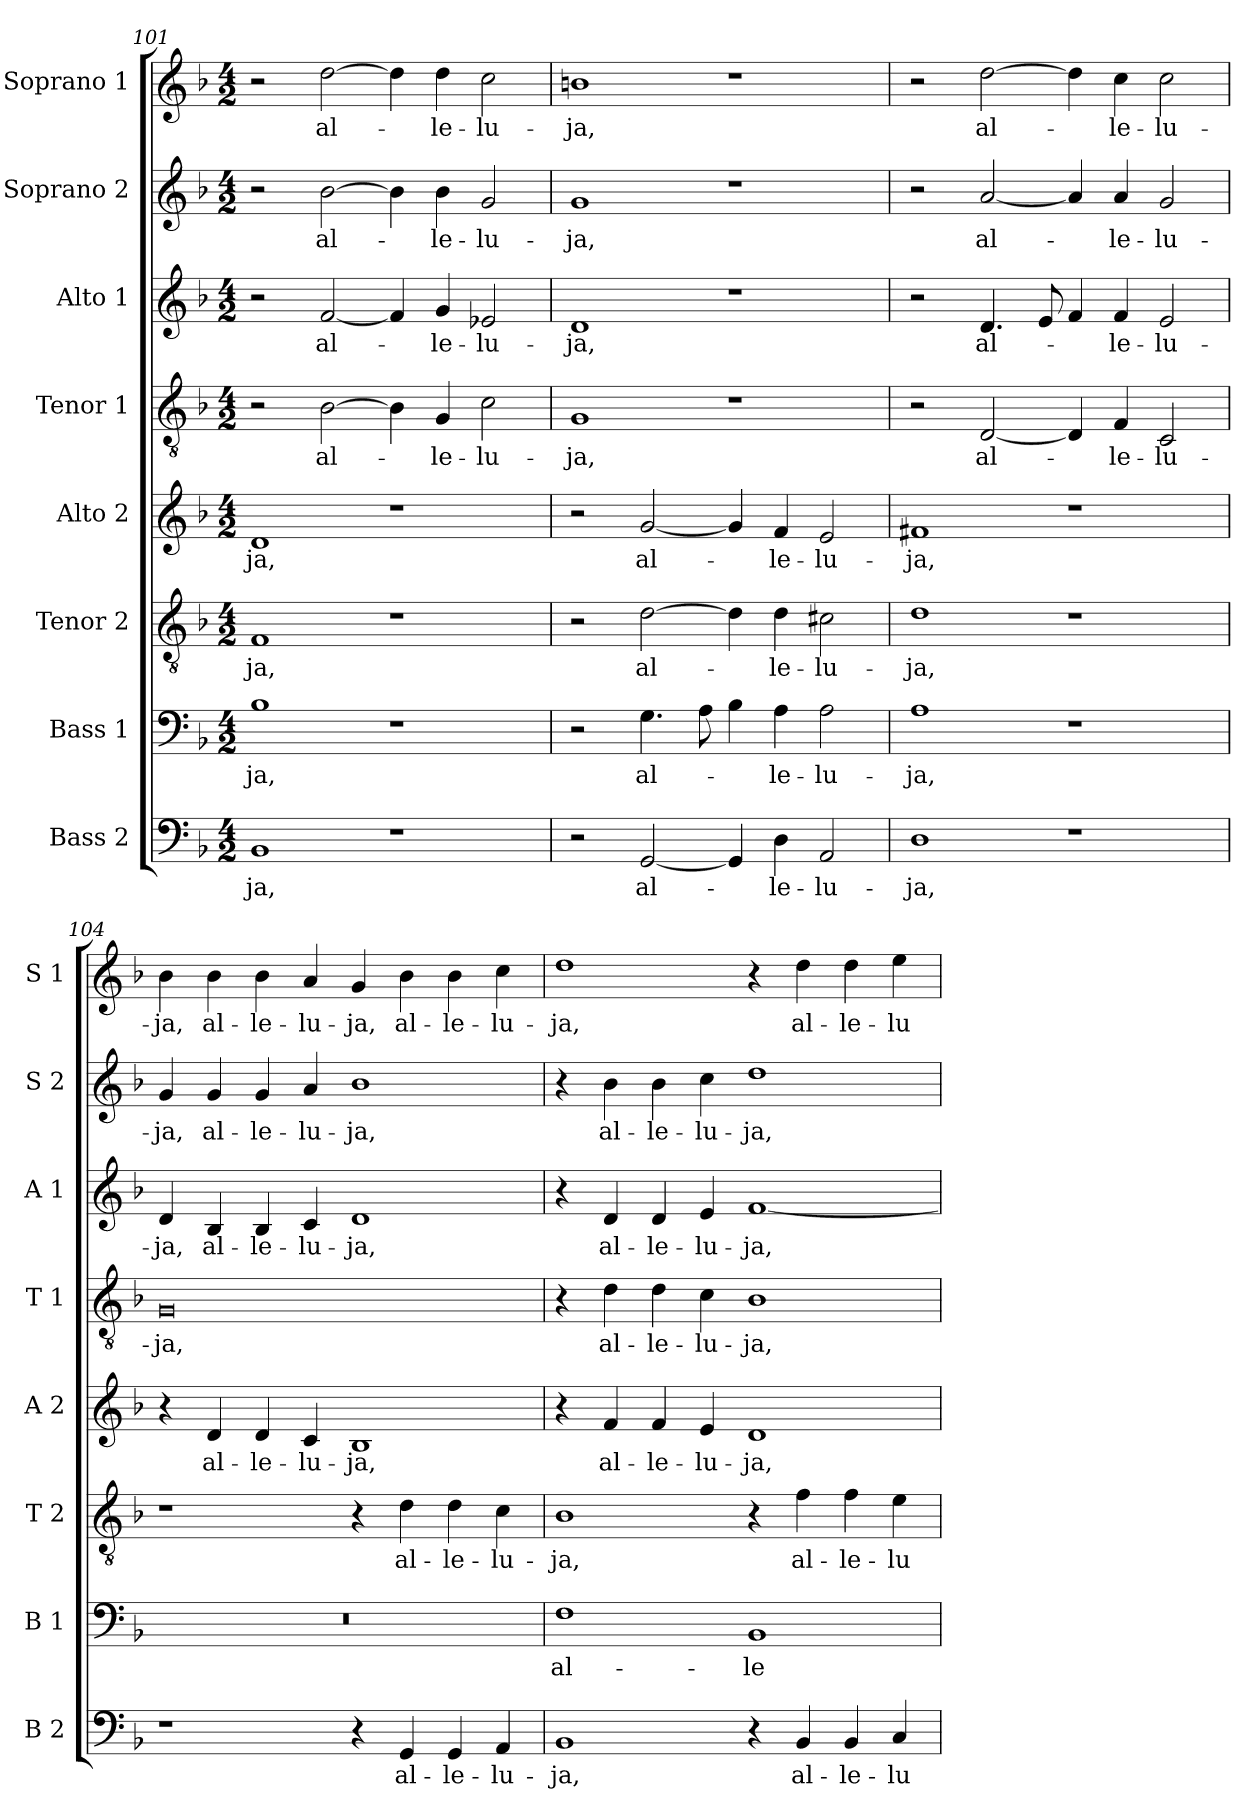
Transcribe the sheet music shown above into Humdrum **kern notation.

**kern	**text	**kern	**text	**kern	**text	**kern	**text	**kern	**text	**kern	**text	**kern	**text	**kern	**text
*part8	*part8	*part7	*part7	*part6	*part6	*part5	*part5	*part4	*part4	*part3	*part3	*part2	*part2	*part1	*part1
*staff8	*staff8	*staff7	*staff7	*staff6	*staff6	*staff5	*staff5	*staff4	*staff4	*staff3	*staff3	*staff2	*staff2	*staff1	*staff1
*I"Bass 2	*	*I"Bass 1	*	*I"Tenor 2	*	*I"Alto 2	*	*I"Tenor 1	*	*I"Alto 1	*	*I"Soprano 2	*	*I"Soprano 1	*
*I'B 2	*	*I'B 1	*	*I'T 2	*	*I'A 2	*	*I'T 1	*	*I'A 1	*	*I'S 2	*	*I'S 1	*
*clefF4	*	*clefF4	*	*clefGv2	*	*clefG2	*	*clefGv2	*	*clefG2	*	*clefG2	*	*clefG2	*
*k[b-]	*	*k[b-]	*	*k[b-]	*	*k[b-]	*	*k[b-]	*	*k[b-]	*	*k[b-]	*	*k[b-]	*
*F:	*	*F:	*	*F:	*	*F:	*	*F:	*	*F:	*	*F:	*	*F:	*
*M4/2	*	*M4/2	*	*M4/2	*	*M4/2	*	*M4/2	*	*M4/2	*	*M4/2	*	*M4/2	*
=101	=101	=101	=101	=101	=101	=101	=101	=101	=101	=101	=101	=101	=101	=101	=101
!	!LO:LY:b	!	!LO:LY:b	!	!LO:LY:b	!	!LO:LY:b	!	!	!	!	!	!	!	!
1BB-	-ja,	1B-	-ja,	1F	-ja,	1d	-ja,	2r	.	2r	.	2r	.	2r	.
!	!	!	!	!	!	!	!	!	!LO:LY:b	!	!LO:LY:b	!	!LO:LY:b	!	!LO:LY:b
.	.	.	.	.	.	.	.	[2B-\	al-	[2f/	al-	[2b-\	-al-	[2dd\	al-
1r	.	1r	.	1r	.	1r	.	4B-\]	.	4f/]	.	4b-\]	.	4dd\]	.
!	!	!	!	!	!	!	!	!	!LO:LY:b	!	!LO:LY:b	!	!LO:LY:b	!	!LO:LY:b
.	.	.	.	.	.	.	.	4G/	-le-	4g/	-le-	4b-\	-le-	4dd\	-le-
!	!	!	!	!	!	!	!	!	!LO:LY:b	!	!LO:LY:b	!	!LO:LY:b	!	!LO:LY:b
.	.	.	.	.	.	.	.	2c\	-lu-	2e-X/	-lu-	2g/	-lu-	2cc\	-lu-
=102	=102	=102	=102	=102	=102	=102	=102	=102	=102	=102	=102	=102	=102	=102	=102
!	!	!	!	!	!	!	!	!	!LO:LY:b	!	!LO:LY:b	!	!LO:LY:b	!	!LO:LY:b
2r	.	2r	.	2r	.	2r	.	1G	-ja,	1d	-ja,	1g	ja,	1bn	-ja,
!	!LO:LY:b	!	!LO:LY:b	!	!LO:LY:b	!	!LO:LY:b	!	!	!	!	!	!	!	!
[2GG/	al-	4.G\	al-	[2d\	al-	[2g/	al-	.	.	.	.	.	.	.	.
.	.	8A\	.	.	.	.	.	.	.	.	.	.	.	.	.
4GG/]	.	4B-\	.	4d\]	.	4g/]	.	1r	.	1r	.	1r	.	1r	.
!	!LO:LY:b	!	!LO:LY:b	!	!LO:LY:b	!	!LO:LY:b	!	!	!	!	!	!	!	!
4D\	-le-	4A\	-le-	4d\	-le-	4f/	-le-	.	.	.	.	.	.	.	.
!	!LO:LY:b	!	!LO:LY:b	!	!LO:LY:b	!	!LO:LY:b	!	!	!	!	!	!	!	!
2AA/	-lu-	2A\	-lu-	2c#X\	-lu-	2e/	-lu-	.	.	.	.	.	.	.	.
=103	=103	=103	=103	=103	=103	=103	=103	=103	=103	=103	=103	=103	=103	=103	=103
!	!LO:LY:b	!	!LO:LY:b	!	!LO:LY:b	!	!LO:LY:b	!	!	!	!	!	!	!	!
1D	-ja,	1A	-ja,	1d	-ja,	1f#X	-ja,	2r	.	2r	.	2r	.	2r	.
!	!	!	!	!	!	!	!	!	!LO:LY:b	!	!LO:LY:b	!	!LO:LY:b	!	!LO:LY:b
.	.	.	.	.	.	.	.	[2D/	al-	4.d/	al-	[2a/	al-	[2dd\	al-
.	.	.	.	.	.	.	.	.	.	8e/	.	.	.	.	.
1r	.	1r	.	1r	.	1r	.	4D/]	.	4f/	.	4a/]	.	4dd\]	.
!	!	!	!	!	!	!	!	!	!LO:LY:b	!	!LO:LY:b	!	!LO:LY:b	!	!LO:LY:b
.	.	.	.	.	.	.	.	4F/	-le-	4f/	-le-	4a/	-le-	4cc\	-le-
!	!	!	!	!	!	!	!	!	!LO:LY:b	!	!LO:LY:b	!	!LO:LY:b	!	!LO:LY:b
.	.	.	.	.	.	.	.	2C/	-lu-	2e/	-lu-	2g/	-lu-	2cc\	-lu-
!!LO:PB:g=z
=104	=104	=104	=104	=104	=104	=104	=104	=104	=104	=104	=104	=104	=104	=104	=104
!	!	!	!	!	!	!	!	!	!LO:LY:b	!	!LO:LY:b	!	!LO:LY:b	!	!LO:LY:b
1r	.	0r	.	1r	.	4r	.	0G	-ja,	4d/	-ja,	4g/	-ja,	4b-\	-ja,
!	!	!	!	!	!	!	!LO:LY:b	!	!	!	!LO:LY:b	!	!LO:LY:b	!	!LO:LY:b
.	.	.	.	.	.	4d/	al-	.	.	4B-/	al-	4g/	al-	4b-\	al-
!	!	!	!	!	!	!	!LO:LY:b	!	!	!	!LO:LY:b	!	!LO:LY:b	!	!LO:LY:b
.	.	.	.	.	.	4d/	-le-	.	.	4B-/	-le-	4g/	-le-	4b-\	-le-
!	!	!	!	!	!	!	!LO:LY:b	!	!	!	!LO:LY:b	!	!LO:LY:b	!	!LO:LY:b
.	.	.	.	.	.	4c/	-lu-	.	.	4c/	-lu-	4a/	-lu-	4a/	-lu-
!	!	!	!	!	!	!	!LO:LY:b	!	!	!	!LO:LY:b	!	!LO:LY:b	!	!LO:LY:b
4r	.	.	.	4r	.	1B-	-ja,	.	.	1d	-ja,	1b-	-ja,	4g/	-ja,
!	!LO:LY:b	!	!	!	!LO:LY:b	!	!	!	!	!	!	!	!	!	!LO:LY:b
4GG/	al-	.	.	4d\	al-	.	.	.	.	.	.	.	.	4b-\	al-
!	!LO:LY:b	!	!	!	!LO:LY:b	!	!	!	!	!	!	!	!	!	!LO:LY:b
4GG/	-le-	.	.	4d\	-le-	.	.	.	.	.	.	.	.	4b-\	-le-
!	!LO:LY:b	!	!	!	!LO:LY:b	!	!	!	!	!	!	!	!	!	!LO:LY:b
4AA/	-lu-	.	.	4c\	-lu-	.	.	.	.	.	.	.	.	4cc\	-lu-
=105	=105	=105	=105	=105	=105	=105	=105	=105	=105	=105	=105	=105	=105	=105	=105
!	!LO:LY:b	!	!LO:LY:b	!	!LO:LY:b	!	!	!	!	!	!	!	!	!	!LO:LY:b
1BB-	-ja,	1F	al-	1B-	-ja,	4r	.	4r	.	4r	.	4r	.	1dd	-ja,
!	!	!	!	!	!	!	!LO:LY:b	!	!LO:LY:b	!	!LO:LY:b	!	!LO:LY:b	!	!
.	.	.	.	.	.	4f/	al-	4d\	al-	4d/	al-	4b-\	al-	.	.
!	!	!	!	!	!	!	!LO:LY:b	!	!LO:LY:b	!	!LO:LY:b	!	!LO:LY:b	!	!
.	.	.	.	.	.	4f/	-le-	4d\	-le-	4d/	-le-	4b-\	-le-	.	.
!	!	!	!	!	!	!	!LO:LY:b	!	!LO:LY:b	!	!LO:LY:b	!	!LO:LY:b	!	!
.	.	.	.	.	.	4e/	-lu-	4c\	-lu-	4e/	-lu-	4cc\	-lu-	.	.
!	!	!	!LO:LY:b	!	!	!	!LO:LY:b	!	!LO:LY:b	!	!LO:LY:b	!	!LO:LY:b	!	!
4r	.	1BB-	-le-	4r	.	1d	-ja,	1B-	-ja,	[1f	-ja,	1dd	-ja,	4r	.
!	!LO:LY:b	!	!	!	!LO:LY:b	!	!	!	!	!	!	!	!	!	!LO:LY:b
4BB-/	al-	.	.	4f\	al-	.	.	.	.	.	.	.	.	4dd\	al-
!	!LO:LY:b	!	!	!	!LO:LY:b	!	!	!	!	!	!	!	!	!	!LO:LY:b
4BB-/	-le-	.	.	4f\	-le-	.	.	.	.	.	.	.	.	4dd\	-le-
!	!LO:LY:b	!	!	!	!LO:LY:b	!	!	!	!	!	!	!	!	!	!LO:LY:b
4C/	-lu-	.	.	4e\	-lu-	.	.	.	.	.	.	.	.	4ee\	-lu-
=	=	=	=	=	=	=	=	=	=	=	=	=	=	=	=
*-	*-	*-	*-	*-	*-	*-	*-	*-	*-	*-	*-	*-	*-	*-	*-
